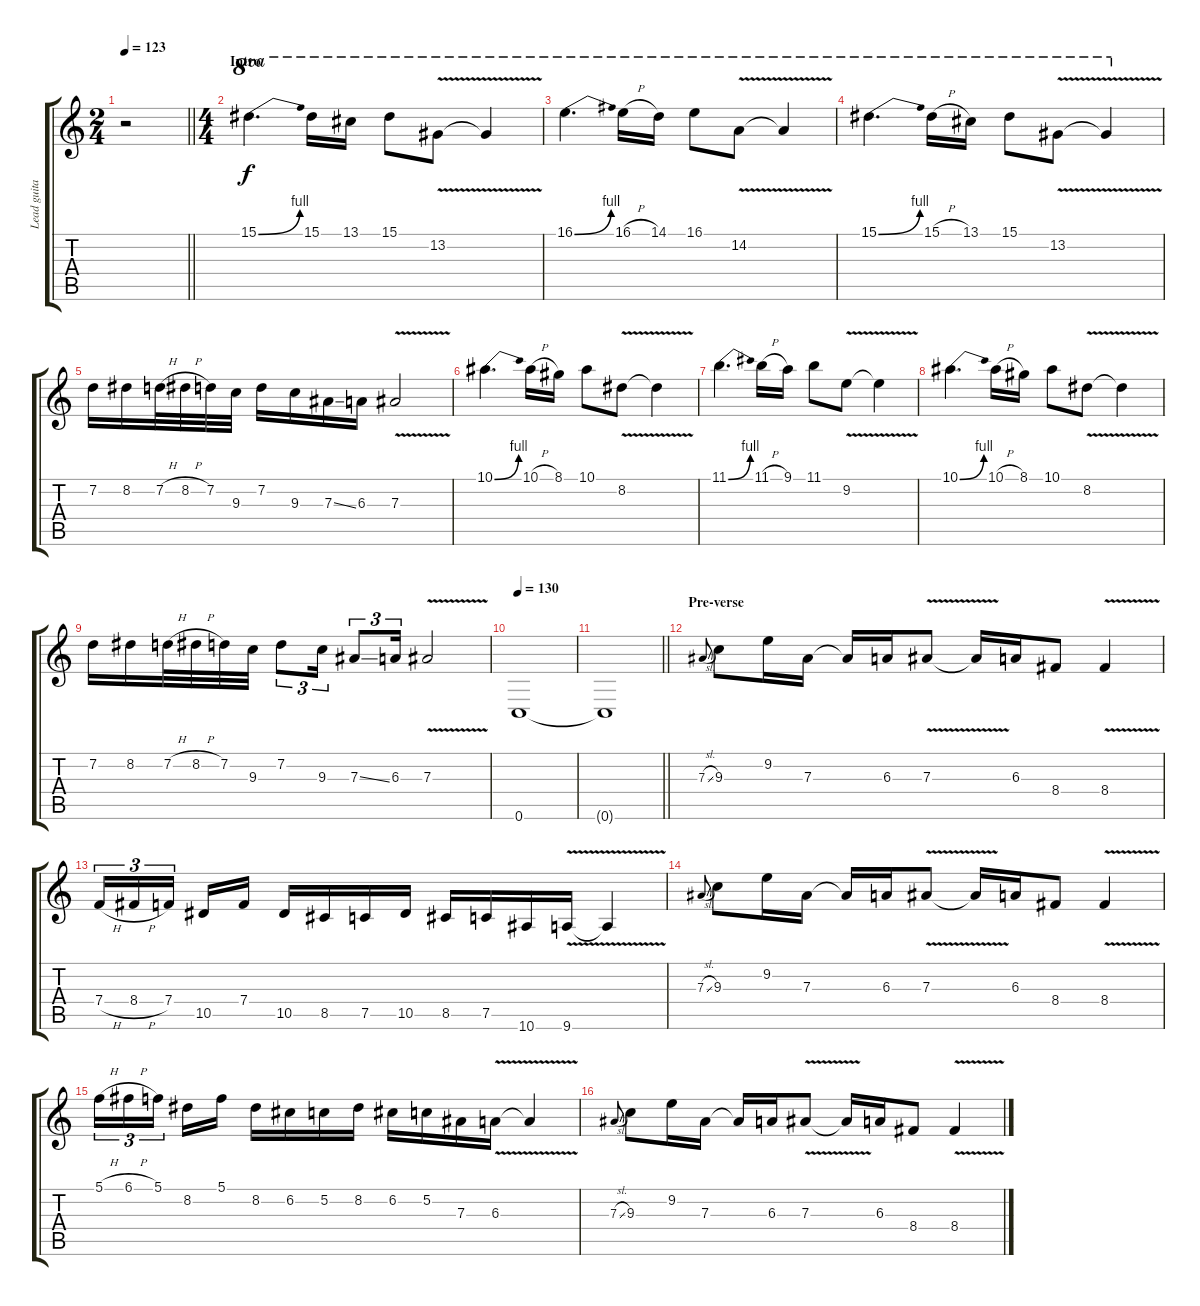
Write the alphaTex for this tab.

\track ("Lead guitar 1" "Lead guita") {instrument distortionguitar}
\staff {score tabs}
\tuning (C4 G3 Eb3 Bb2 F2 C2) {hide}
\ts (2 4)
\tempo 123
\clef g2
\barLineRight lightlight
\ks c
r.2{dy f instrument distortionguitar} |
\ts (4 4)
\section ("" "Intro")
15.1{be (bend 0 0 60 4)}.4{d ot 8va} 15.1.16{ot 8va} 13.1.16{ot 8va} 15.1.8{ot 8va} 13.2{v}.8{ot 8va} 13.2{t}.4{ot 8va} |
16.1{be (bend 0 0 60 4)}.4{d ot 8va} 16.1{h}.16{ot 8va} 14.1.16{ot 8va} 16.1.8{ot 8va} 14.2{v}.8{ot 8va} 14.2{t}.4{ot 8va} |
15.1{be (bend 0 0 60 4)}.4{d ot 8va} 15.1{h}.16{ot 8va} 13.1.16{ot 8va} 15.1.8{ot 8va} 13.2{v}.8{ot 8va} 13.2{t}.4{ot 8va} |
7.2.16 8.2.16 7.2{h}.32 8.2{h}.32 7.2.32 9.3.32 7.2.16 9.3.16 7.3{ss}.16 6.3.16 7.3{v}.2 |
10.1{be (bend 0 0 60 4)}.4{d} 10.1{h}.16 8.1.16 10.1.8 8.2{v}.8 8.2{t}.4 |
11.1{be (bend 0 0 60 4)}.4{d} 11.1{h}.16 9.1.16 11.1.8 9.2{v}.8 9.2{t}.4 |
10.1{be (bend 0 0 60 4)}.4{d} 10.1{h}.16 8.1.16 10.1.8 8.2{v}.8 8.2{t}.4 |
7.2.16 8.2.16 7.2{h}.32 8.2{h}.32 7.2.32 9.3.32 7.2.8{tu (3 2)} 9.3.16{tu (3 2)} 7.3{ss}.8{tu (3 2)} 6.3.16{tu (3 2)} 7.3{v}.2 |
\tempo 130
0.6.1 |
\barLineRight lightlight
0.6{t}.1 |
\section ("" "Pre-verse")
7.3{sl}.8{gr onbeat} 9.3.8 9.2.16 7.3.16 7.3{t}.16 6.3.16 7.3{v}.8 7.3{t}.16 6.3.16 8.4.8 8.4{v}.4 |
7.4{h}.16{tu (3 2)} 8.4{h}.16{tu (3 2)} 7.4.16{tu (3 2) beam splitsecondary} 10.5.16 7.4.16 10.5.16 8.5.16 7.5.16 10.5.16 8.5.16 7.5.16 10.6.16 9.6{v}.16 9.6{t}.4 |
7.3{sl}.8{gr onbeat} 9.3.8 9.2.16 7.3.16 7.3{t}.16 6.3.16 7.3{v}.8 7.3{t}.16 6.3.16 8.4.8 8.4{v}.4 |
5.1{h}.16{tu (3 2)} 6.1{h}.16{tu (3 2)} 5.1.16{tu (3 2) beam splitsecondary} 8.2.16 5.1.16 8.2.16 6.2.16 5.2.16 8.2.16 6.2.16 5.2.16 7.3.16 6.3{v}.16 6.3{t}.4 |
7.3{sl}.8{gr onbeat} 9.3.8 9.2.16 7.3.16 7.3{t}.16 6.3.16 7.3{v}.8 7.3{t}.16 6.3.16 8.4.8 8.4{v}.4
